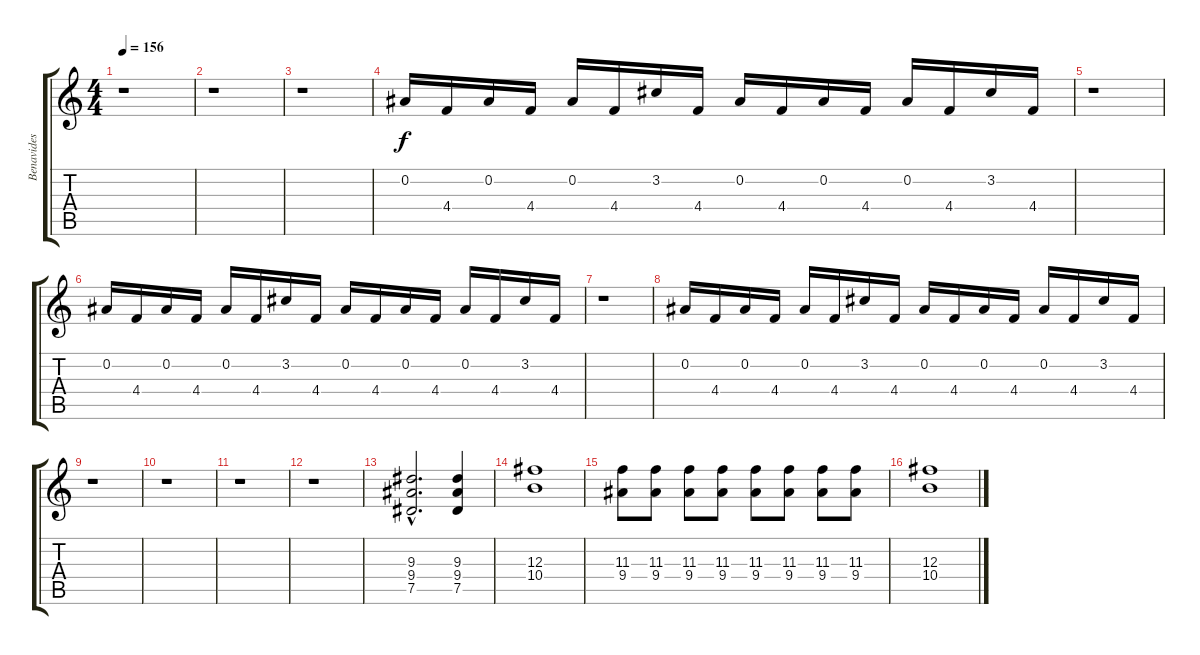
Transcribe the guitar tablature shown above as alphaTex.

\track ("Benavides" "Benavides") {instrument distortionguitar}
\staff {score tabs}
\tuning (Eb4 Bb3 Gb3 Db3 Ab2 Eb2) {hide}
\ts (4 4)
\tempo 156
\clef g2
\ks c
r.1{dy f} |
r.1 |
r.1 |
0.2.16 4.4.16 0.2.16 4.4.16 0.2.16 4.4.16 3.2.16 4.4.16 0.2.16 4.4.16 0.2.16 4.4.16 0.2.16 4.4.16 3.2.16 4.4.16 |
r.1 |
0.2.16 4.4.16 0.2.16 4.4.16 0.2.16 4.4.16 3.2.16 4.4.16 0.2.16 4.4.16 0.2.16 4.4.16 0.2.16 4.4.16 3.2.16 4.4.16 |
r.1 |
0.2.16 4.4.16 0.2.16 4.4.16 0.2.16 4.4.16 3.2.16 4.4.16 0.2.16 4.4.16 0.2.16 4.4.16 0.2.16 4.4.16 3.2.16 4.4.16 |
r.1 |
r.1 |
r.1 |
r.1 |
(9.3{hac} 9.4{hac} 7.5{hac}).2{d} (9.3 9.4 7.5).4 |
(12.3 10.4).1 |
(11.3 9.4).8 (11.3 9.4).8 (11.3 9.4).8 (11.3 9.4).8 (11.3 9.4).8 (11.3 9.4).8 (11.3 9.4).8 (11.3 9.4).8 |
(12.3 10.4).1
